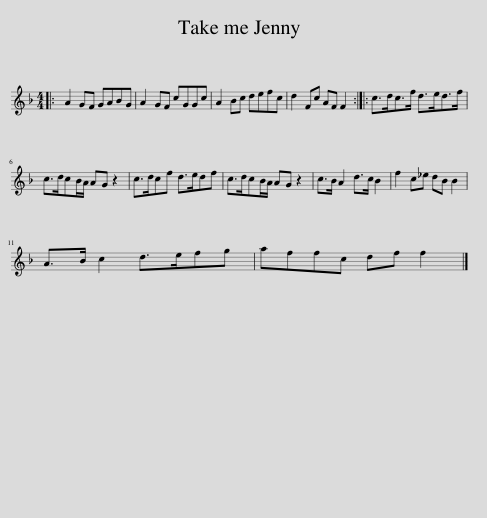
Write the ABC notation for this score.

X:1
L:1/8
M:4/4
I:linebreak $
K:F
V:1 treble
V:1
|: A2 GF GABG | A2 GF cGGc | A2 Bc defc | d2 Fc AF F2 :: c>dc>f d>ed>f |$ %5
 c>dcB/A/ AG z2 | c>dcf d>edf | c>dcB/A/ AG z2 | c>B A2 d>c B2 | f2 c_e dB B2 |$ %10
 A>B c2 d>efg | affc df f2 |] %12
